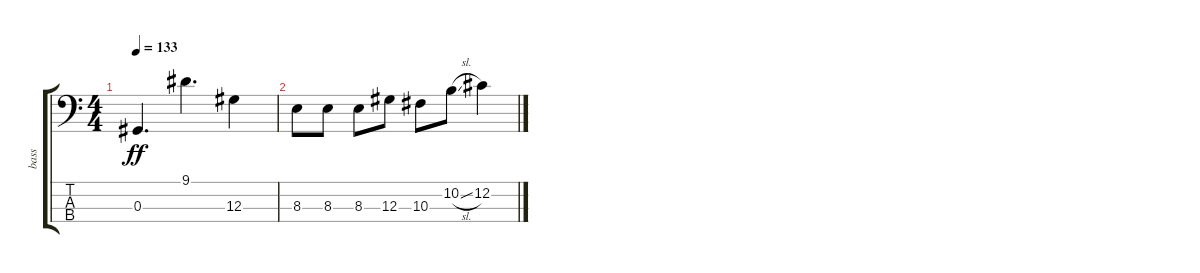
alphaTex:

\track ("bass" "bass") {instrument synthbass2}
\staff {score tabs}
\tuning (Gb2 Db2 Ab1 Eb1) {hide}
\ts (4 4)
\tempo 133
\clef f4
\ks c
0.3.4{d dy ff} 9.1.4{d} 12.3.4 |
8.3.8 8.3.8 8.3.8 12.3.8 10.3.8 10.2{sl}.8 12.2.4
